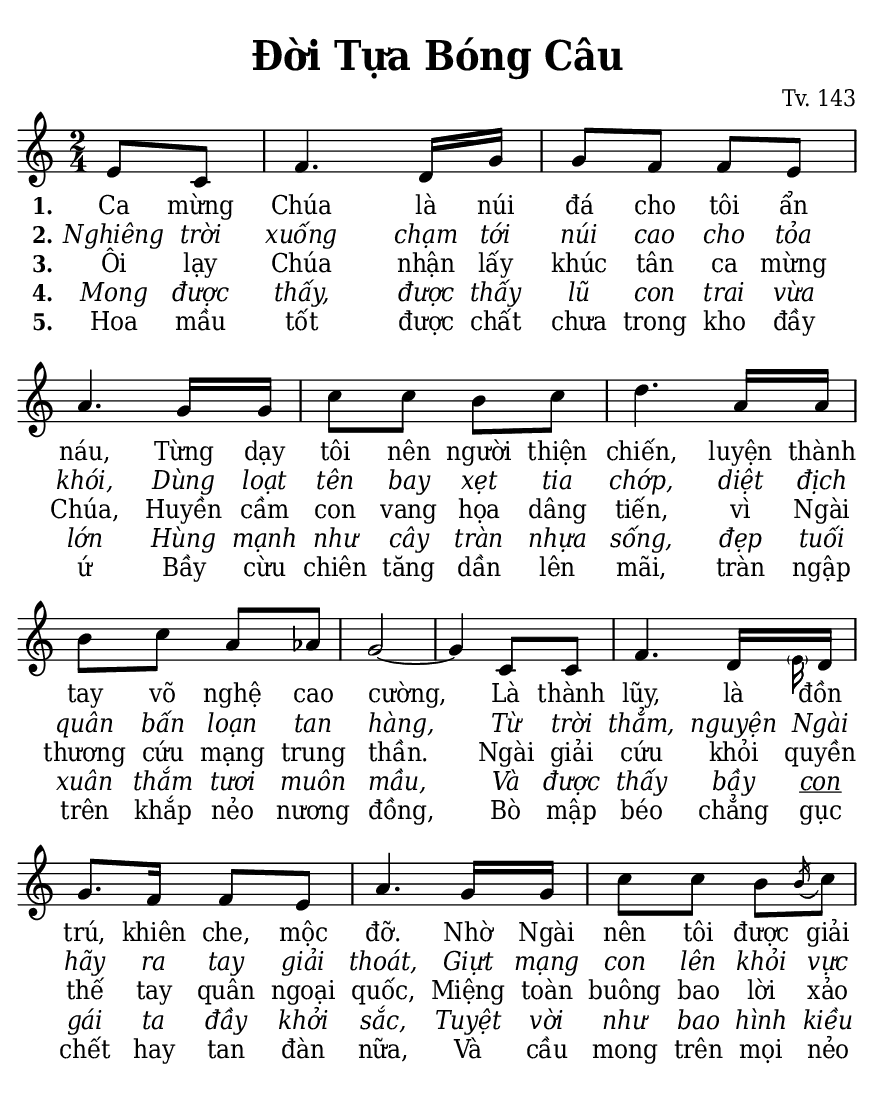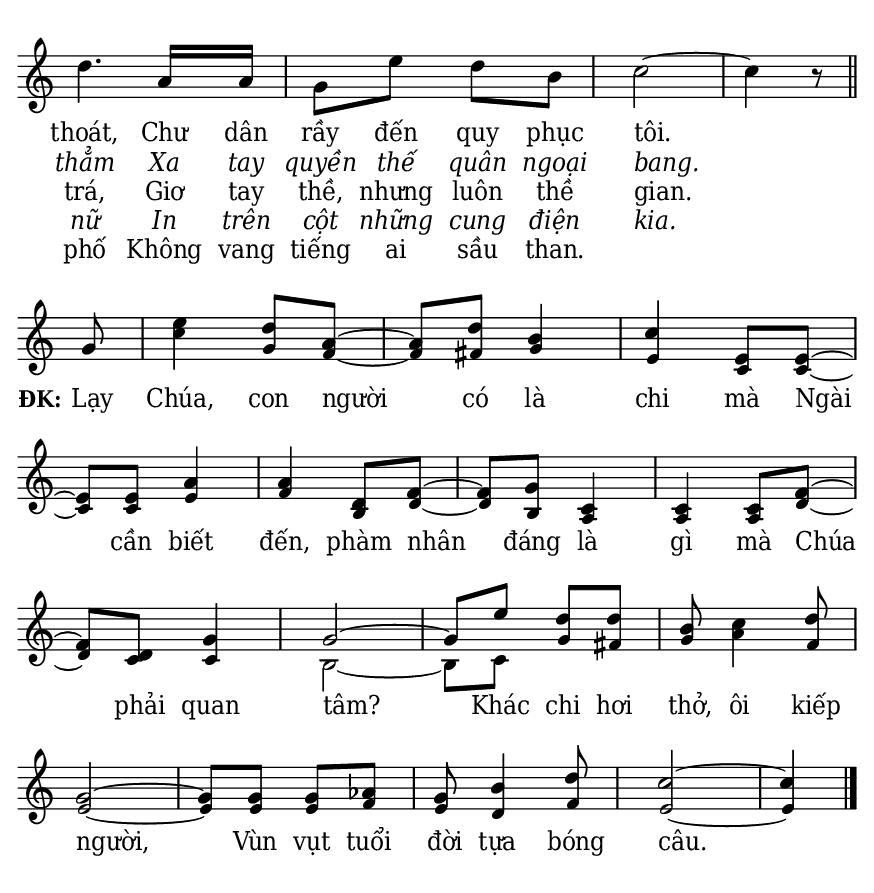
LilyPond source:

% Cài đặt chung\
\version "2.22.1"
\include "english.ly"

\header {
  title = \markup { \fontsize #1 "Đời Tựa Bóng Câu" }
  composer = "Tv. 143"
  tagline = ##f
}

% Nhạc phiên khúc
nhacPhienKhucSop = \relative c' {
  \partial 4 e8 c |
  f4. d16 g |
  g8 f f e |
  a4. g16 g |
  c8 c b c |
  d4. a16 a |
  b8 c a af |
  g2 ~ |
  g4 c,8 c |
  f4. d16
  <<
    { 
      \voiceOne
      d
    }
    \new Voice = "splitpart" {
      \voiceTwo
      \once \override NoteColumn.force-hshift = #-2
      \tweak font-size #-2
      \parenthesize
      e
    }
  >>
  \oneVoice
  g8. f16 f8 e |
  a4. g16 g |
  c8 c b \slashedGrace { b16 ( } c8) |
  d4. a16 a |
  g8 e' d b |
  c2 ~ |
  c4 r8 \bar "||" \break
  
  g |
  e'4 d8 a ~ |
  a d b4 |
  c e,8 e ~ |
  e e a4 |
  a d,8 f ~ |
  f g c,4 |
  c c8 f ~ |
  f d g4 |
  g2 ~ |
  g8 [e'] d d |
  b c4 d8 |
  g,2 ~ |
  g8 g g af |
  g b4 d8 |
  c2 ~ |
  c4 \bar "|."
}

nhacPhienKhucAlto = \relative c'' {
  r4 |
  R2*15
  r4.
  g8 |
  c4 g8 f ~ |
  f fs g4 |
  e c8 c ~ |
  c c e4 |
  f b,8 d ~ |
  d b a4 |
  a a8 d ~ |
  d c c4 |
  b2 ~ |
  b8 c g' fs |
  g a4 f8 |
  e2 ~ |
  e8 e e f |
  e d4 f8 |
  e2 ~ |
  e4
}

% Lời phiên khúc
loiPhienKhucSop = \lyrics {
  <<
    {
      \set stanza = "1."
      Ca mừng Chúa là núi đá cho tôi ẩn náu,
      Từng dạy tôi nên người thiện chiến,
      luyện thành tay võ nghệ cao cường,
      Là thành lũy, là đồn trú, khiên che, mộc đỡ.
      Nhờ Ngài nên tôi được giải thoát,
      Chư dân rầy đến quy phục tôi.
    }
    \new Lyrics {
	    \set associatedVoice = "beSop"
	    \set stanza = "2."
      \override Lyrics.LyricText.font-shape = #'italic
	    Nghiêng trời xuống chạm tới núi cao cho tỏa khói,
	    Dùng loạt tên bay xẹt tia chớp,
	    diệt địch quân bấn loạn tan hàng,
	    Từ trời thẳm, nguyện Ngài hãy ra tay giải thoát,
	    Giựt mạng con lên khỏi vực thẳm
	    Xa tay quyền thế quân ngoại bang.
    }
    \new Lyrics {
	    \set associatedVoice = "beSop"
	    \set stanza = "3."
	    Ôi lạy Chúa nhận lấy khúc tân ca mừng Chúa,
	    Huyền cầm con vang họa dâng tiến,
	    vì Ngài thương cứu mạng trung thần.
	    Ngài giải cứu khỏi quyền thế tay quân ngoại quốc,
	    Miệng toàn buông bao lời xảo trá,
	    Giơ tay thề, nhưng luôn thề gian.
    }
    \new Lyrics {
	    \set associatedVoice = "beSop"
	    \set stanza = "4."
      \override Lyrics.LyricText.font-shape = #'italic
	    Mong được thấy, được thấy lũ con trai vừa lớn
	    Hùng mạnh như cây tràn nhựa sống,
	    đẹp tuối xuân thắm tươi muôn mầu,
	    Và được thấy bầy
	    \markup { \italic \underline "con" }
	    gái ta đầy khởi sắc,
	    Tuyệt vời như bao hình kiều nữ
	    In trên cột những cung điện kia.
    }
    \new Lyrics {
	    \set associatedVoice = "beSop"
	    \set stanza = "5."
	    Hoa mầu tốt được chất chưa trong kho đầy ứ
	    Bầy cừu chiên tăng dần lên mãi,
	    tràn ngập trên khắp nẻo nương đồng,
	    Bò mập béo chẳng gục chết hay tan đàn nữa,
	    Và cầu mong trên mọi nẻo phố
	    Không vang tiếng ai sầu than.
    }
  >>
  \set stanza = "ĐK:"
  Lạy Chúa, con người có là chi mà Ngài cần biết đến,
  phàm nhân đáng là gì mà Chúa phải quan tâm?
  Khác chi hơi thở, ôi kiếp người,
  Vùn vụt tuổi đời tựa bóng câu.
}

% Dàn trang
\paper {
  #(set-paper-size "a5")
  top-margin = 10\mm
  bottom-margin = 3\mm
  left-margin = 3\mm
  right-margin = 3\mm
  indent = #0
  #(define fonts
	 (make-pango-font-tree "Deja Vu Serif Condensed"
	 		       "Deja Vu Serif Condensed"
			       "Deja Vu Serif Condensed"
			       (/ 20 20)))
  print-page-number = ##f
  system-system-spacing = #'((basic-distance . 0.1) (padding . 3))
  ragged-bottom = ##t
}

TongNhip = {
  \key c \major \time 2/4
  \set Timing.beamExceptions = #'()
  \set Timing.baseMoment = #(ly:make-moment 1/4)
}

% Đổi kích thước nốt cho bè phụ
notBePhu =
#(define-music-function (font-size music) (number? ly:music?)
   (for-some-music
     (lambda (m)
       (if (music-is-of-type? m 'rhythmic-event)
           (begin
             (set! (ly:music-property m 'tweaks)
                   (cons `(font-size . ,font-size)
                         (ly:music-property m 'tweaks)))
             #t)
           #f))
     music)
   music)

\score {
  \new ChoirStaff <<
    \new Staff \with {
        \consists "Merge_rests_engraver"
        printPartCombineTexts = ##f
      }
      <<
      \new Voice \TongNhip \partCombine 
        \nhacPhienKhucSop
        \notBePhu -1 { \nhacPhienKhucAlto }
      \new NullVoice = beSop \nhacPhienKhucSop
      \new Lyrics \lyricsto beSop \loiPhienKhucSop
      >>
  >>
  \layout {
    \override Lyrics.LyricSpace.minimum-distance = #1.5
    \override Score.BarNumber.break-visibility = ##(#f #f #f)
    \override Score.SpacingSpanner.uniform-stretching = ##t
  } 
}
